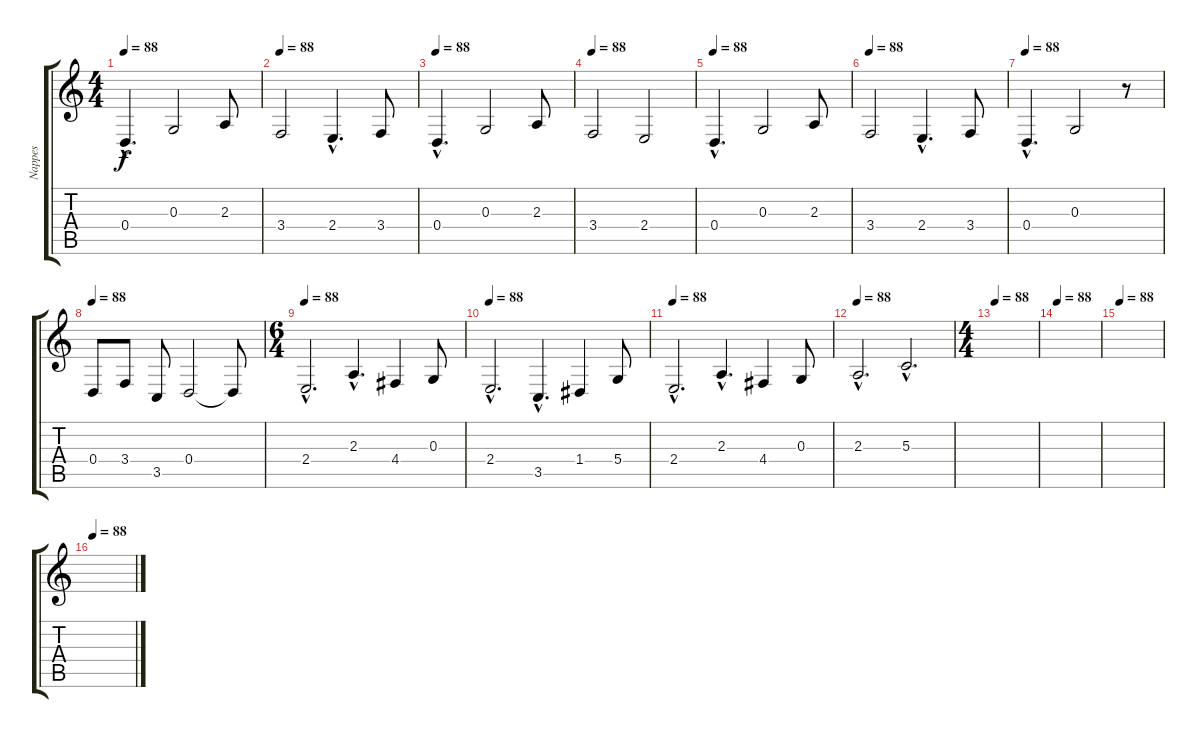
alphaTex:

\track ("Nappes" "Nappes") {instrument stringensemble1}
\staff {score tabs}
\tuning (E4 B3 G3 D3 A2 E2) {hide}
\ts (4 4)
\tempo 88
\clef g2
\ks c
0.4{hac}.4{d dy f} 0.3.2 2.3.8 |
\tempo 88
3.4.2 2.4{hac}.4{d} 3.4.8 |
\tempo 88
0.4{hac}.4{d} 0.3.2 2.3.8 |
\tempo 88
3.4.2 2.4.2 |
\tempo 88
0.4{hac}.4{d} 0.3.2 2.3.8 |
\tempo 88
3.4.2 2.4{hac}.4{d} 3.4.8 |
\tempo 88
0.4{hac}.4{d} 0.3.2 r.8 |
\tempo 88
0.4.8 3.4.8 3.5.8 0.4.2 0.4{t}.8 |
\ts (6 4)
\tempo 88
2.4{hac}.2{d} 2.3{hac}.4{d} 4.4.4 0.3.8 |
\tempo 88
2.4{hac}.2{d} 3.5{hac}.4{d} 1.4.4 5.4.8 |
\tempo 88
2.4{hac}.2{d} 2.3{hac}.4{d} 4.4.4 0.3.8 |
\tempo 88
2.3{hac}.2{d} 5.3{hac}.2{d} |
\ts (4 4)
\tempo 88
|
\tempo 88
|
\tempo 88
|
\tempo 88
